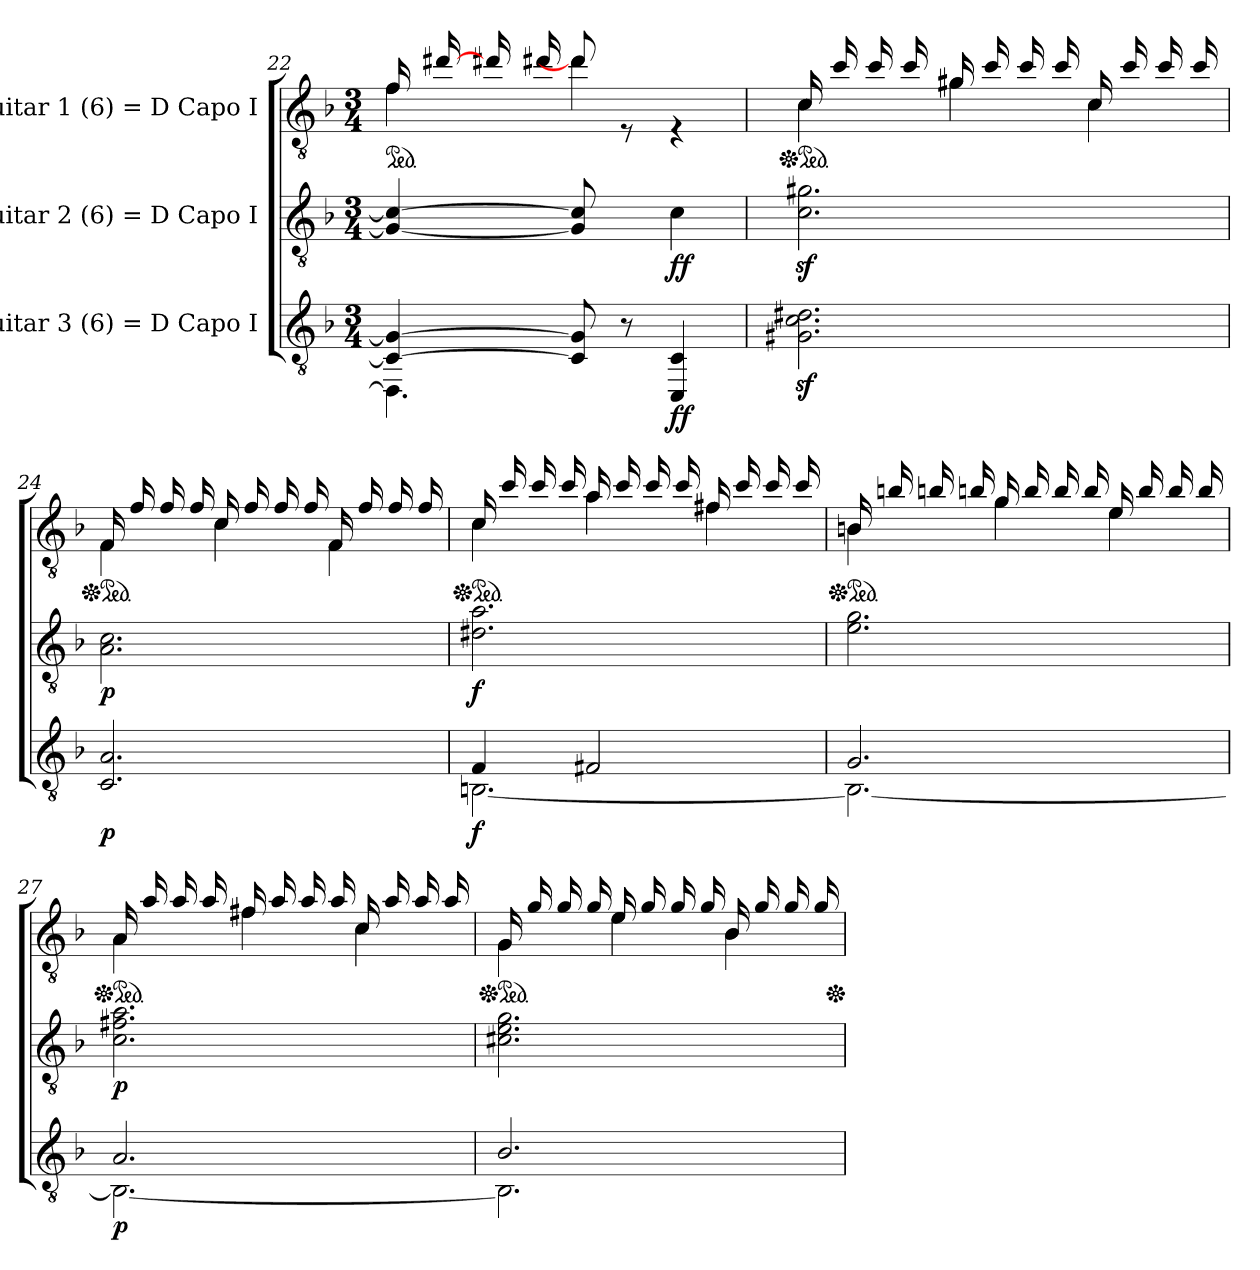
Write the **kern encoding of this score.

**kern	**dynam	**kern	**dynam	**kern
*part3	*part3	*part2	*part2	*part1
*staff3	*staff3	*staff2	*staff2	*staff1
*I"Guitar 3 (6) = D Capo I	*	*I"Guitar 2 (6) = D Capo I	*	*I"Guitar 1 (6) = D Capo I
!!LO:LB:g=z
*clefGv2	*	*clefGv2	*	*clefGv2
*k[b-]	*	*k[b-]	*	*k[b-]
*M3/4	*	*M3/4	*	*M3/4
=22	=22	=22	=22	=22
*^	*	*	*	*
*	*	*	*	*	*ped
*	*	*	*	*	*^
4C/_ 4G/_	4.DD\]	.	4G/_ 4c/_	.	16f/KL	4f\
*	*	*	*	*	*tremolo	*
.	.	.	.	.	[16dd#X/LL	.
.	.	.	.	.	16dd#X/	.
.	.	.	.	.	16dd#X/JJ	.
*	*	*	*	*	*Xtremolo	*
8C/] 8G/]	.	.	8G/] 8c/]	.	8dd#/]	4dd#\
8r	8ryy	.	8ryy	.	8rE	.
!	!	!LO:DY:b	!	!LO:DY:b	!	!
4CC/ 4C/	4ryy	ff	4c\	ff	4rE	4ryy
*v	*v	*	*	*	*	*
=23	=23	=23	=23	=23	=23
*	*	*	*	*Xped	*
*	*	*	*	*ped	*
2.G#X\z< 2.c\z< 2.d#X\z<	.	2.c\z< 2.g#X\z<	.	16c/KL	4c\
*	*	*	*	*tremolo	*
.	.	.	.	16cc/LL	.
.	.	.	.	16cc/	.
.	.	.	.	16cc/JJ	.
*	*	*	*	*Xtremolo	*
.	.	.	.	16g#X/KL	4g#\
*	*	*	*	*tremolo	*
.	.	.	.	16cc/LL	.
.	.	.	.	16cc/	.
.	.	.	.	16cc/JJ	.
*	*	*	*	*Xtremolo	*
.	.	.	.	16c/KL	4c\
*	*	*	*	*tremolo	*
.	.	.	.	16cc/LL	.
.	.	.	.	16cc/	.
.	.	.	.	16cc/JJ	.
*	*	*	*	*Xtremolo	*
=24	=24	=24	=24	=24	=24
*	*	*	*	*Xped	*
*	*	*	*	*ped	*
!	!LO:DY:b	!	!LO:DY:b	!	!
2.C/ 2.A/	p	2.A\ 2.c\	p	16F/KL	4F\
*	*	*	*	*tremolo	*
.	.	.	.	16f/LL	.
.	.	.	.	16f/	.
.	.	.	.	16f/JJ	.
*	*	*	*	*Xtremolo	*
.	.	.	.	16c/KL	4c\
*	*	*	*	*tremolo	*
.	.	.	.	16f/LL	.
.	.	.	.	16f/	.
.	.	.	.	16f/JJ	.
*	*	*	*	*Xtremolo	*
.	.	.	.	16F/KL	4F\
*	*	*	*	*tremolo	*
.	.	.	.	16f/LL	.
.	.	.	.	16f/	.
.	.	.	.	16f/JJ	.
*	*	*	*	*Xtremolo	*
=25	=25	=25	=25	=25	=25
*^	*	*	*	*	*
*	*	*	*	*	*Xped	*
*	*	*	*	*	*ped	*
!	!	!LO:DY:b	!	!LO:DY:b	!	!
4F/	[2.BBn\	f	2.d#X\ 2.a\	f	16c/KL	4c\
*	*	*	*	*	*tremolo	*
.	.	.	.	.	16cc/LL	.
.	.	.	.	.	16cc/	.
.	.	.	.	.	16cc/JJ	.
*	*	*	*	*	*Xtremolo	*
2F#X/	.	.	.	.	16a/KL	4a\
*	*	*	*	*	*tremolo	*
.	.	.	.	.	16cc/LL	.
.	.	.	.	.	16cc/	.
.	.	.	.	.	16cc/JJ	.
*	*	*	*	*	*Xtremolo	*
.	.	.	.	.	16f#X/KL	4f#\
*	*	*	*	*	*tremolo	*
.	.	.	.	.	16cc/LL	.
.	.	.	.	.	16cc/	.
.	.	.	.	.	16cc/JJ	.
*	*	*	*	*	*Xtremolo	*
=26	=26	=26	=26	=26	=26	=26
*	*	*	*	*	*Xped	*
*	*	*	*	*	*ped	*
2.G/	2.BB\_	.	2.e\ 2.g\	.	16Bn/KL	4B\
*	*	*	*	*	*tremolo	*
.	.	.	.	.	16bn/LL	.
.	.	.	.	.	16bn/	.
.	.	.	.	.	16bn/JJ	.
*	*	*	*	*	*Xtremolo	*
.	.	.	.	.	16g/KL	4g\
*	*	*	*	*	*tremolo	*
.	.	.	.	.	16b/LL	.
.	.	.	.	.	16b/	.
.	.	.	.	.	16b/JJ	.
*	*	*	*	*	*Xtremolo	*
.	.	.	.	.	16e/KL	4e\
*	*	*	*	*	*tremolo	*
.	.	.	.	.	16b/LL	.
.	.	.	.	.	16b/	.
.	.	.	.	.	16b/JJ	.
*	*	*	*	*	*Xtremolo	*
!!LO:PB:g=z	!!
=27	=27	=27	=27	=27	=27	=27
*	*	*	*	*	*Xped	*
*	*	*	*	*	*ped	*
!	!	!LO:DY:b	!	!LO:DY:b	!	!
2.A/	2.BB\_	p	2.c\ 2.f#X\ 2.a\	p	16A/KL	4A\
*	*	*	*	*	*tremolo	*
.	.	.	.	.	16a/LL	.
.	.	.	.	.	16a/	.
.	.	.	.	.	16a/JJ	.
*	*	*	*	*	*Xtremolo	*
.	.	.	.	.	16f#X/KL	4f#\
*	*	*	*	*	*tremolo	*
.	.	.	.	.	16a/LL	.
.	.	.	.	.	16a/	.
.	.	.	.	.	16a/JJ	.
*	*	*	*	*	*Xtremolo	*
.	.	.	.	.	16c/KL	4c\
*	*	*	*	*	*tremolo	*
.	.	.	.	.	16a/LL	.
.	.	.	.	.	16a/	.
.	.	.	.	.	16a/JJ	.
*	*	*	*	*	*Xtremolo	*
=28	=28	=28	=28	=28	=28	=28
*	*	*	*	*	*Xped	*
*	*	*	*	*	*ped	*
2.B-/	2.BB\]	.	2.c#X\ 2.e\ 2.g\	.	16G/KL	4G\
*	*	*	*	*	*tremolo	*
.	.	.	.	.	16g/LL	.
.	.	.	.	.	16g/	.
.	.	.	.	.	16g/JJ	.
*	*	*	*	*	*Xtremolo	*
.	.	.	.	.	16e/KL	4e\
*	*	*	*	*	*tremolo	*
.	.	.	.	.	16g/LL	.
.	.	.	.	.	16g/	.
.	.	.	.	.	16g/JJ	.
*	*	*	*	*	*Xtremolo	*
.	.	.	.	.	16B-/KL	4B-\
*	*	*	*	*	*tremolo	*
.	.	.	.	.	16g/LL	.
.	.	.	.	.	16g/	.
.	.	.	.	.	16g/JJ	.
*	*	*	*	*	*Xtremolo	*
*v	*v	*	*	*	*v	*v
*	*	*	*	*Xped
=	=	=	=	=
*-	*-	*-	*-	*-
